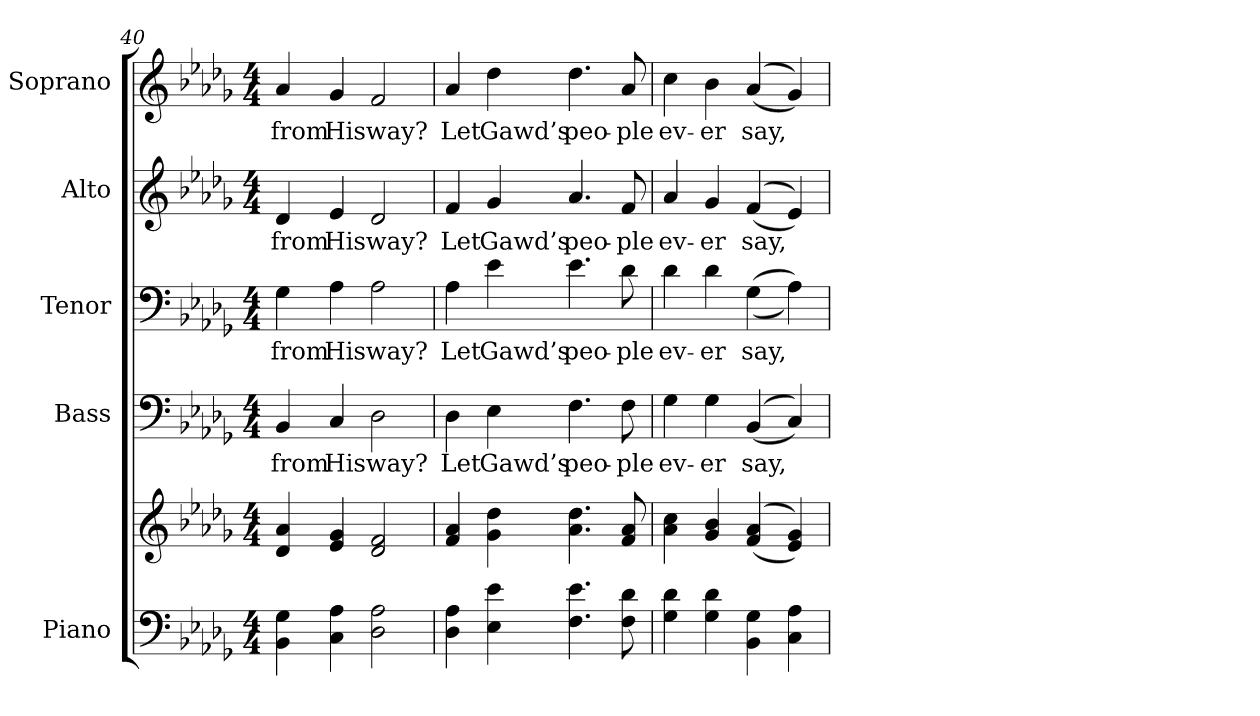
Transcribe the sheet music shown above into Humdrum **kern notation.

**kern	**kern	**kern	**text	**kern	**text	**kern	**text	**kern	**text
*part5	*part5	*part4	*part4	*part3	*part3	*part2	*part2	*part1	*part1
*staff6	*staff5	*staff4	*staff4	*staff3	*staff3	*staff2	*staff2	*staff1	*staff1
*I"Piano	*	*I"Bass	*	*I"Tenor	*	*I"Alto	*	*I"Soprano	*
*I'Pno.	*	*I'B.	*	*I'T.	*	*I'A.	*	*I'S.	*
*clefF4	*clefG2	*clefF4	*	*clefF4	*	*clefG2	*	*clefG2	*
*k[b-e-a-d-g-]	*k[b-e-a-d-g-]	*k[b-e-a-d-g-]	*	*k[b-e-a-d-g-]	*	*k[b-e-a-d-g-]	*	*k[b-e-a-d-g-]	*
*D-:	*D-:	*D-:	*	*D-:	*	*D-:	*	*D-:	*
*M4/4	*M4/4	*M4/4	*	*M4/4	*	*M4/4	*	*M4/4	*
=40	=40	=40	=40	=40	=40	=40	=40	=40	=40
!	!	!	!LO:LY:b:color=#000000	!	!	!	!	!	!
!	!	!	!	!	!LO:LY:b:color=#000000	!	!	!	!
!	!	!	!	!	!	!	!LO:LY:b:color=#000000	!	!
!	!	!	!	!	!	!	!	!	!LO:LY:b:color=#000000
4BB-i\ 4G-i	4d-i/ 4a-i	4BB-i/	from	4G-i\	from	4d-i/	from	4a-i/	from
!	!	!	!LO:LY:b:color=#000000	!	!	!	!	!	!
!	!	!	!	!	!LO:LY:b:color=#000000	!	!	!	!
!	!	!	!	!	!	!	!LO:LY:b:color=#000000	!	!
!	!	!	!	!	!	!	!	!	!LO:LY:b:color=#000000
4Ci\ 4A-i	4e-i/ 4g-i	4Ci/	His	4A-i\	His	4e-i/	His	4g-i/	His
!	!	!	!LO:LY:b:color=#000000	!	!	!	!	!	!
!	!	!	!	!	!LO:LY:b:color=#000000	!	!	!	!
!	!	!	!	!	!	!	!LO:LY:b:color=#000000	!	!
!	!	!	!	!	!	!	!	!	!LO:LY:b:color=#000000
2D-i\ 2A-i	2d-i/ 2fi	2D-i\	way?	2A-i\	way?	2d-i/	way?	2fi/	way?
!!LO:PB:g=z
=41	=41	=41	=41	=41	=41	=41	=41	=41	=41
!	!	!	!LO:LY:b:color=#000000	!	!	!	!	!	!
!	!	!	!	!	!LO:LY:b:color=#000000	!	!	!	!
!	!	!	!	!	!	!	!LO:LY:b:color=#000000	!	!
!	!	!	!	!	!	!	!	!	!LO:LY:b:color=#000000
4D-i\ 4A-i	4fi/ 4a-i	4D-i\	Let	4A-i\	Let	4fi/	Let	4a-i/	Let
!	!	!	!LO:LY:b:color=#000000	!	!	!	!	!	!
!	!	!	!	!	!LO:LY:b:color=#000000	!	!	!	!
!	!	!	!	!	!	!	!LO:LY:b:color=#000000	!	!
!	!	!	!	!	!	!	!	!	!LO:LY:b:color=#000000
4E-i\ 4e-i	4g-i\ 4dd-i	4E-i\	Gawd’s	4e-i\	Gawd’s	4g-i/	Gawd’s	4dd-i\	Gawd’s
!	!	!	!LO:LY:b:color=#000000	!	!	!	!	!	!
!	!	!	!	!	!LO:LY:b:color=#000000	!	!	!	!
!	!	!	!	!	!	!	!LO:LY:b:color=#000000	!	!
!	!	!	!	!	!	!	!	!	!LO:LY:b:color=#000000
4.Fi\ 4.e-i	4.a-i\ 4.dd-i	4.Fi\	peo-	4.e-i\	peo-	4.a-i/	peo-	4.dd-i\	peo-
!	!	!	!LO:LY:b:color=#000000	!	!	!	!	!	!
!	!	!	!	!	!LO:LY:b:color=#000000	!	!	!	!
!	!	!	!	!	!	!	!LO:LY:b:color=#000000	!	!
!	!	!	!	!	!	!	!	!	!LO:LY:b:color=#000000
8Fi\ 8d-i	8fi/ 8a-i	8Fi\	-ple	8d-i\	-ple	8fi/	-ple	8a-i/	-ple
=42	=42	=42	=42	=42	=42	=42	=42	=42	=42
!	!	!	!LO:LY:b:color=#000000	!	!	!	!	!	!
!	!	!	!	!	!LO:LY:b:color=#000000	!	!	!	!
!	!	!	!	!	!	!	!LO:LY:b:color=#000000	!	!
!	!	!	!	!	!	!	!	!	!LO:LY:b:color=#000000
4G-i\ 4d-i	4a-i\ 4cci	4G-i\	ev-	4d-i\	ev-	4a-i/	ev-	4cci\	ev-
!	!	!	!LO:LY:b:color=#000000	!	!	!	!	!	!
!	!	!	!	!	!LO:LY:b:color=#000000	!	!	!	!
!	!	!	!	!	!	!	!LO:LY:b:color=#000000	!	!
!	!	!	!	!	!	!	!	!	!LO:LY:b:color=#000000
4G-i\ 4d-i	4g-i/ 4b-i	4G-i\	-er	4d-i\	-er	4g-i/	-er	4b-i\	-er
!	!	!	!LO:LY:b:color=#000000	!	!	!	!	!	!
!	!	!	!	!	!LO:LY:b:color=#000000	!	!	!	!
!	!	!	!	!	!	!	!LO:LY:b:color=#000000	!	!
!	!	!	!	!	!	!	!	!	!LO:LY:b:color=#000000
4BB-i\ 4G-i	((4fi/ 4a-i	((4BB-i/	say,	((4G-i\	say,	((4fi/	say,	((4a-i/	say,
4Ci\ 4A-i	4e-i/ 4g-i))	4Ci/))	.	4A-i\))	.	4e-i/))	.	4g-i/))	.
=	=	=	=	=	=	=	=	=	=
*-	*-	*-	*-	*-	*-	*-	*-	*-	*-
